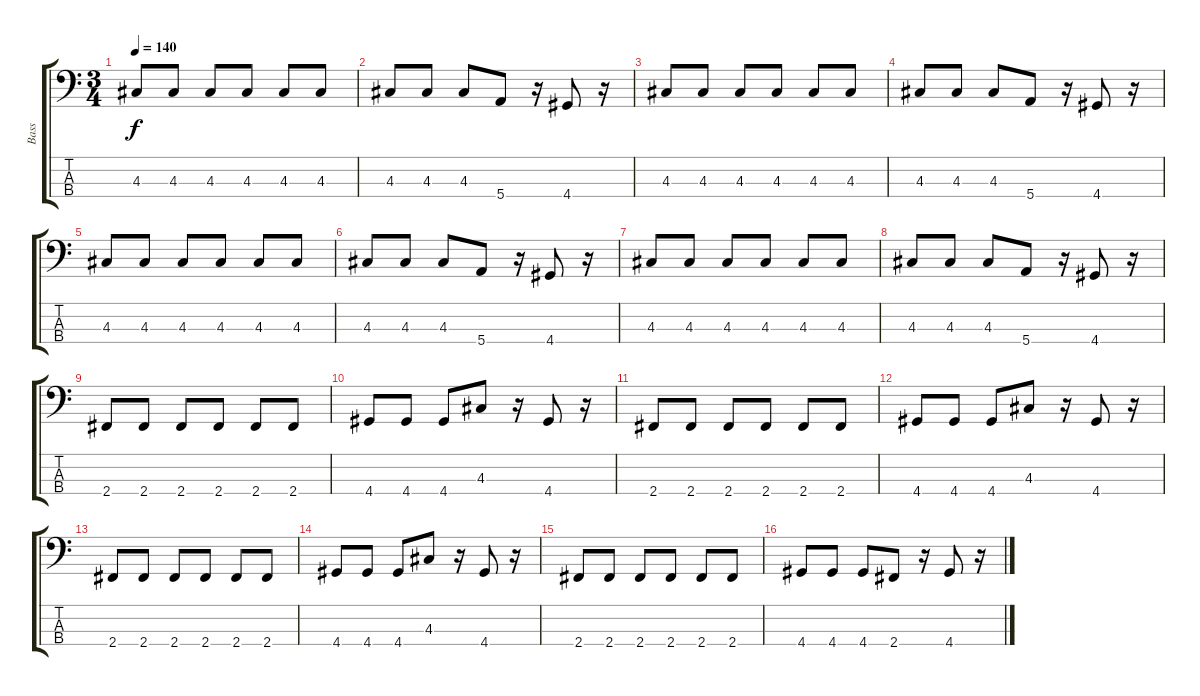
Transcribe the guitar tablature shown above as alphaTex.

\track ("Bass" "Bass") {instrument electricbasspick}
\staff {score tabs}
\tuning (G2 D2 A1 E1) {hide}
\ts (3 4)
\tempo 140
\clef f4
\ks c
4.3.8{dy f} 4.3.8 4.3.8 4.3.8 4.3.8 4.3.8 |
4.3.8 4.3.8 4.3.8 5.4.8 r.16 4.4.8 r.16 |
4.3.8 4.3.8 4.3.8 4.3.8 4.3.8 4.3.8 |
4.3.8 4.3.8 4.3.8 5.4.8 r.16 4.4.8 r.16 |
4.3.8 4.3.8 4.3.8 4.3.8 4.3.8 4.3.8 |
4.3.8 4.3.8 4.3.8 5.4.8 r.16 4.4.8 r.16 |
4.3.8 4.3.8 4.3.8 4.3.8 4.3.8 4.3.8 |
4.3.8 4.3.8 4.3.8 5.4.8 r.16 4.4.8 r.16 |
2.4.8 2.4.8 2.4.8 2.4.8 2.4.8 2.4.8 |
4.4.8 4.4.8 4.4.8 4.3.8 r.16 4.4.8 r.16 |
2.4.8 2.4.8 2.4.8 2.4.8 2.4.8 2.4.8 |
4.4.8 4.4.8 4.4.8 4.3.8 r.16 4.4.8 r.16 |
2.4.8 2.4.8 2.4.8 2.4.8 2.4.8 2.4.8 |
4.4.8 4.4.8 4.4.8 4.3.8 r.16 4.4.8 r.16 |
2.4.8 2.4.8 2.4.8 2.4.8 2.4.8 2.4.8 |
4.4.8 4.4.8 4.4.8 2.4.8 r.16 4.4.8 r.16
